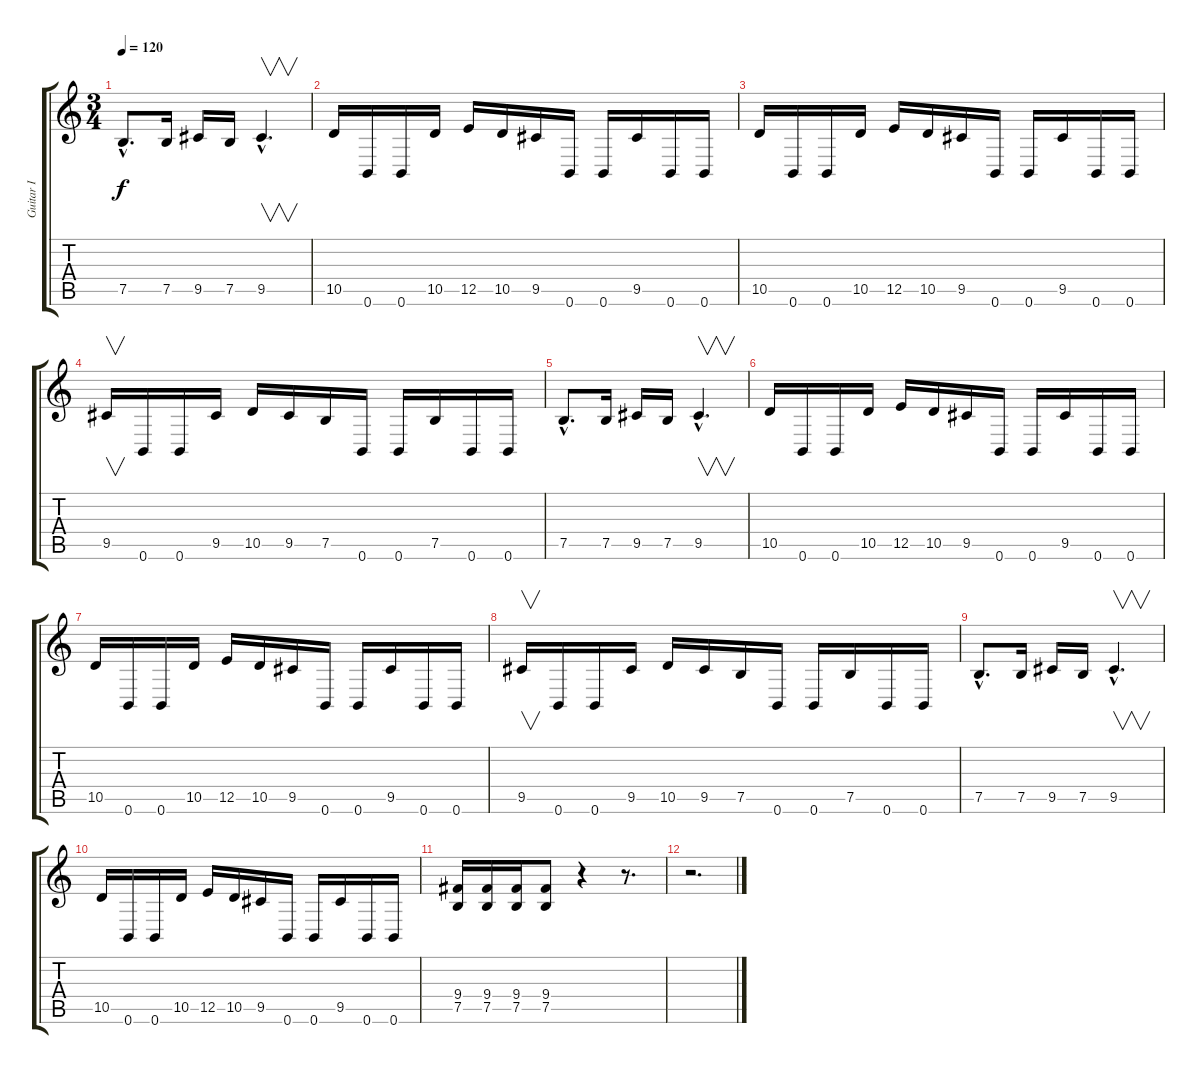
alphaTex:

\track ("Guitar I" "Guitar I") {instrument distortionguitar}
\staff {score tabs}
\tuning (B3 Gb3 D3 A2 E2 B1) {hide}
\ts (3 4)
\tempo 120
\clef g2
\ks c
7.5{hac}.8{d dy f} 7.5.16 9.5.16 7.5.16 9.5{hac}.4{v d} |
10.5.16 0.6.16 0.6.16 10.5.16 12.5.16 10.5.16 9.5.16 0.6.16 0.6.16 9.5.16 0.6.16 0.6.16 |
10.5.16 0.6.16 0.6.16 10.5.16 12.5.16 10.5.16 9.5.16 0.6.16 0.6.16 9.5.16 0.6.16 0.6.16 |
9.5.16{v} 0.6.16 0.6.16 9.5.16 10.5.16 9.5.16 7.5.16 0.6.16 0.6.16 7.5.16 0.6.16 0.6.16 |
7.5{hac}.8{d} 7.5.16 9.5.16 7.5.16 9.5{hac}.4{v d} |
10.5.16 0.6.16 0.6.16 10.5.16 12.5.16 10.5.16 9.5.16 0.6.16 0.6.16 9.5.16 0.6.16 0.6.16 |
10.5.16 0.6.16 0.6.16 10.5.16 12.5.16 10.5.16 9.5.16 0.6.16 0.6.16 9.5.16 0.6.16 0.6.16 |
9.5.16{v} 0.6.16 0.6.16 9.5.16 10.5.16 9.5.16 7.5.16 0.6.16 0.6.16 7.5.16 0.6.16 0.6.16 |
7.5{hac}.8{d} 7.5.16 9.5.16 7.5.16 9.5{hac}.4{v d} |
10.5.16 0.6.16 0.6.16 10.5.16 12.5.16 10.5.16 9.5.16 0.6.16 0.6.16 9.5.16 0.6.16 0.6.16 |
(9.4 7.5).16 (9.4 7.5).16 (9.4 7.5).16 (9.4 7.5).8 r.4 r.8{d} |
r.2{d}
